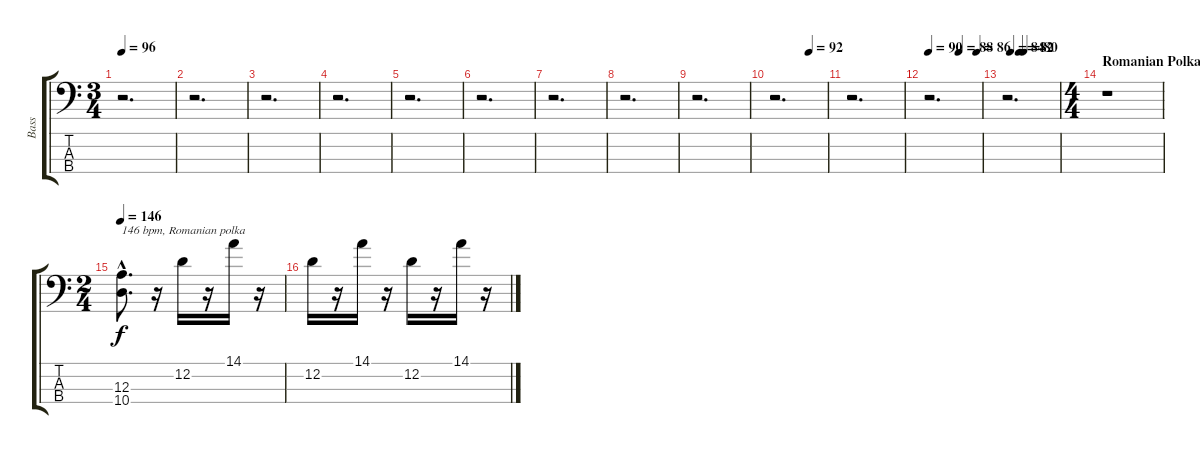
\track ("Bass" "Bass") {instrument acousticbass}
\staff {score tabs}
\tuning (G2 D2 A1 E1) {hide}
\ts (3 4)
\tempo 96
\clef f4
\ks c
r.2{d dy f} |
r.2{d} |
r.2{d} |
r.2{d} |
r.2{d} |
r.2{d} |
r.2{d} |
r.2{d} |
r.2{d} |
\tempo (92 0.6666666666666666)
r.2{d} |
r.2{d} |
\tempo 90
\tempo (88 0.5833333333333334)
\tempo (86 0.9166666666666666)
r.2{d} |
\tempo (84 0.08333333333333333)
\tempo (82 0.25)
\tempo (80 0.3333333333333333)
r.2{d} |
\ts (4 4)
\section ("" "Romanian Polka")
r.1 |
\ts (2 4)
\tempo 146
(12.3{hac} 10.4{hac}).8{d txt "146 bpm, Romanian polka"} r.16 12.2.16 r.16 14.1.16 r.16 |
12.2.16 r.16 14.1.16 r.16 12.2.16 r.16 14.1.16 r.16
